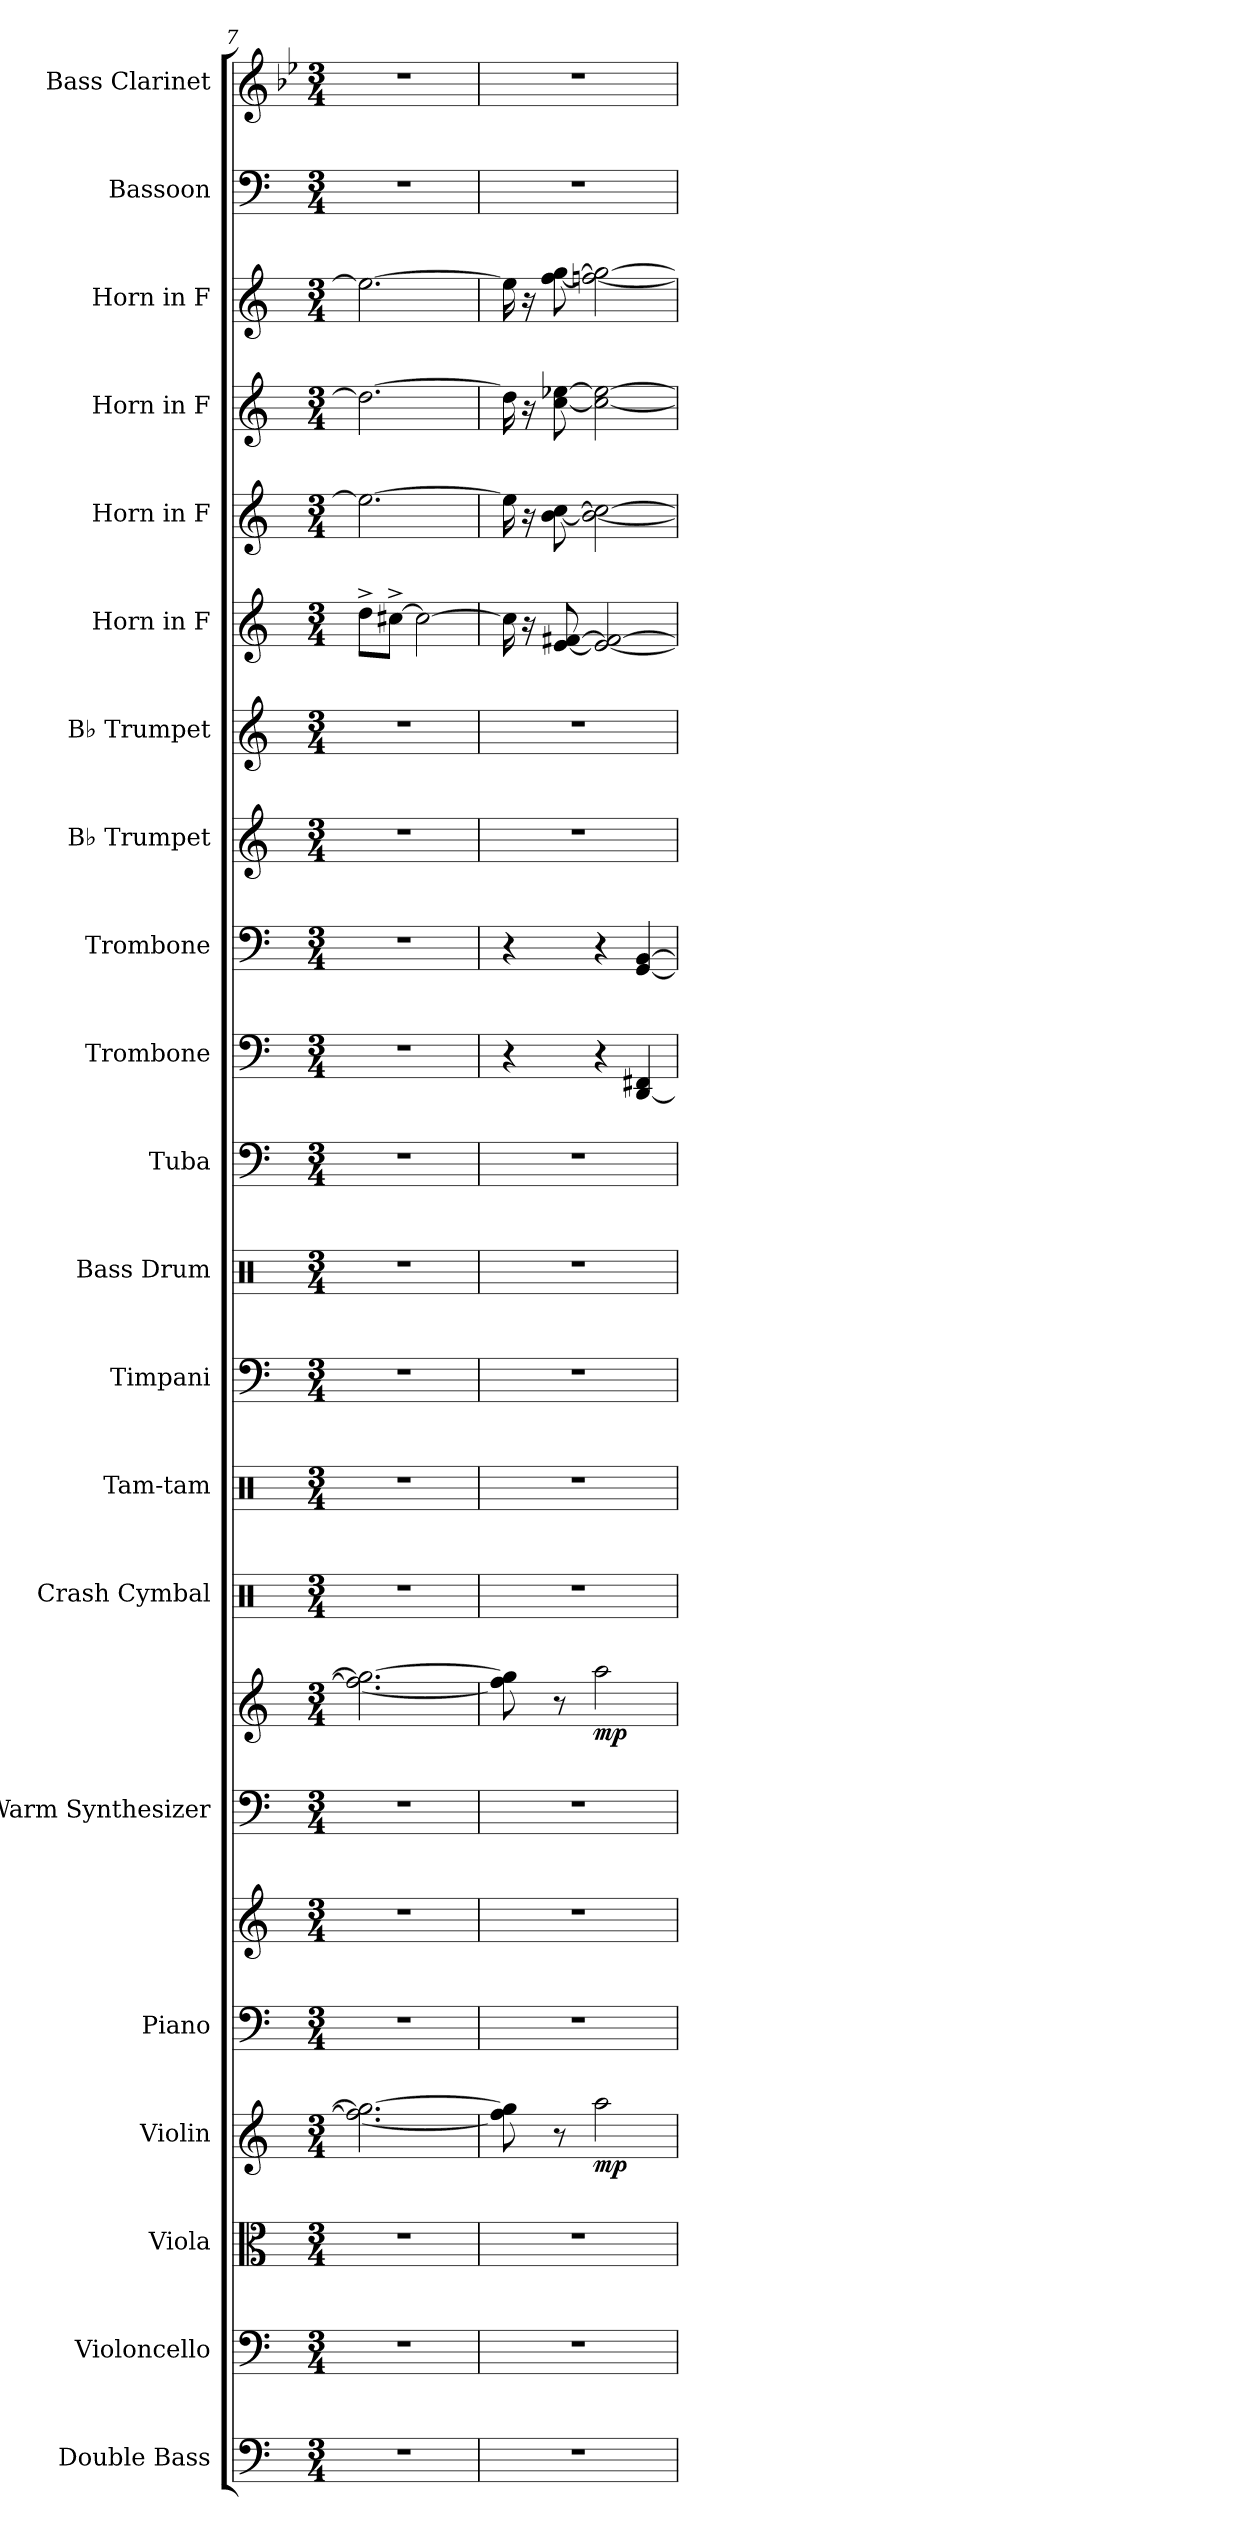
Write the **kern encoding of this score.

**kern	**kern	**kern	**kern	**dynam	**kern	**kern	**kern	**kern	**dynam	**kern	**kern	**kern	**kern	**kern	**kern	**kern	**kern	**kern	**kern	**kern	**kern	**kern	**kern	**kern
*part21	*part20	*part19	*part18	*part18	*part17	*part17	*part16	*part16	*part16	*part15	*part14	*part13	*part12	*part11	*part10	*part9	*part8	*part7	*part6	*part5	*part4	*part3	*part2	*part1
*staff23	*staff22	*staff21	*staff20	*staff20	*staff19	*staff18	*staff17	*staff16	*staff16/17	*staff15	*staff14	*staff13	*staff12	*staff11	*staff10	*staff9	*staff8	*staff7	*staff6	*staff5	*staff4	*staff3	*staff2	*staff1
*I"Double Bass	*I"Violoncello	*I"Viola	*I"Violin	*	*I"Piano	*	*I"Warm Synthesizer	*	*	*I"Crash Cymbal	*I"Tam-tam	*I"Timpani	*I"Bass Drum	*I"Tuba	*I"Trombone	*I"Trombone	*I"B♭ Trumpet	*I"B♭ Trumpet	*I"Horn in F	*I"Horn in F	*I"Horn in F	*I"Horn in F	*I"Bassoon	*I"Bass Clarinet
*I'Db.	*I'Vc.	*I'Vla.	*I'Vln.	*	*I'Pno.	*	*I'Synth.	*	*	*I'Cr. Cym.	*I'Tam-tam	*I'Timp.	*I'B. Dr.	*I'Tba.	*I'Tbn.	*I'Tbn.	*I'B♭ Tpt.	*I'B♭ Tpt.	*	*	*	*	*I'Bsn.	*I'B. Cl.
*clefF4	*clefF4	*clefC3	*clefG2	*	*clefF4	*clefG2	*clefF4	*clefG2	*	*clefX	*clefX	*clefF4	*clefX	*clefF4	*clefF4	*clefF4	*clefG2	*clefG2	*clefG2	*clefG2	*clefG2	*clefG2	*clefF4	*clefG2
*ITrd7c12	*	*	*	*	*	*	*	*	*	*	*	*	*	*	*	*	*ITrd1c2	*ITrd1c2	*ITrd4c7	*ITrd4c7	*ITrd4c7	*ITrd4c7	*	*ITrd8c14
*k[]	*k[]	*k[]	*k[]	*	*k[]	*k[]	*k[]	*k[]	*	*k[]	*k[]	*k[]	*k[]	*k[]	*k[]	*k[]	*k[b-e-]	*k[b-e-]	*k[b-]	*k[b-]	*k[b-]	*k[b-]	*k[]	*k[b-e-]
*M3/4	*M3/4	*M3/4	*M3/4	*	*M3/4	*M3/4	*M3/4	*M3/4	*	*M3/4	*M3/4	*M3/4	*M3/4	*M3/4	*M3/4	*M3/4	*M3/4	*M3/4	*M3/4	*M3/4	*M3/4	*M3/4	*M3/4	*M3/4
=7	=7	=7	=7	=7	=7	=7	=7	=7	=7	=7	=7	=7	=7	=7	=7	=7	=7	=7	=7	=7	=7	=7	=7	=7
2.r	2.r	2.r	2.ff#\_ 2.ggn\_	.	2.r	2.r	2.r	2.ff#\_ 2.ggn\_	.	2.r	2.r	2.r	2.r	2.r	2.r	2.r	2.r	2.r	8g^\L	2.a\_	2.g\_	2.a-\_	2.r	2.r
.	.	.	.	.	.	.	.	.	.	.	.	.	.	.	.	.	.	.	[8f#X^\J	.	.	.	.	.
.	.	.	.	.	.	.	.	.	.	.	.	.	.	.	.	.	.	.	2f#\_	.	.	.	.	.
=8	=8	=8	=8	=8	=8	=8	=8	=8	=8	=8	=8	=8	=8	=8	=8	=8	=8	=8	=8	=8	=8	=8	=8	=8
2.r	2.r	2.r	8ff#\] 8gg\]	.	2.r	2.r	2.r	8ff#\] 8gg\]	.	2.r	2.r	2.r	2.r	2.r	4r	4r	2.r	2.r	16f#\]	16an\]	16g\]	16a-\]	2.r	2.r
.	.	.	.	.	.	.	.	.	.	.	.	.	.	.	.	.	.	.	16r	16r	16r	16r	.	.
.	.	.	8r	.	.	.	.	8r	.	.	.	.	.	.	.	.	.	.	[8A/ [8Bn/	[8e\ [8f\	[8f\ [8a-X\	[8b-\ [8cc\	.	.
!	!	!	!	!LO:DY:b	!	!	!	!	!LO:DY:b	!	!	!	!	!	!	!	!	!	!	!	!	!	!	!
.	.	.	2aa\	mp	.	.	.	2aa\	mp	.	.	.	.	.	4r	4r	.	.	2A/_ 2B/_	2e\_ 2f\_	2f\_ 2a-\_	2b-X\_ 2cc\_	.	.
.	.	.	.	.	.	.	.	.	.	.	.	.	.	.	[4DD/ 4FF#X/	[4GG/ [4BB/	.	.	.	.	.	.	.	.
=	=	=	=	=	=	=	=	=	=	=	=	=	=	=	=	=	=	=	=	=	=	=	=	=
*-	*-	*-	*-	*-	*-	*-	*-	*-	*-	*-	*-	*-	*-	*-	*-	*-	*-	*-	*-	*-	*-	*-	*-	*-
